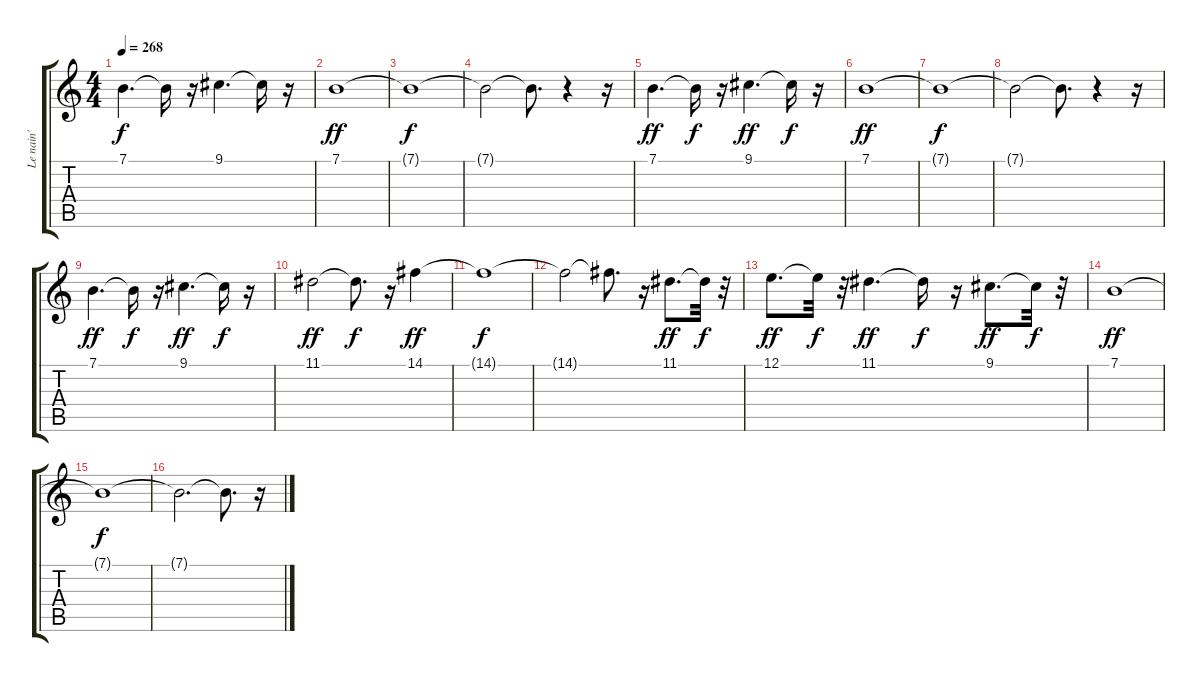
\track ("Le nain'" "Le nain'") {instrument trumpet}
\staff {score tabs}
\tuning (E4 B3 G3 D3 A2 E2) {hide}
\ts (4 4)
\tempo 268
\clef g2
\ks c
7.1.4{d dy f} 7.1{t}.16 r.16 9.1.4{d} 9.1{t}.16 r.16 |
7.1.1{dy ff} |
7.1{t}.1{dy f} |
7.1{t}.2 7.1{t}.8{d} r.4 r.16 |
7.1.4{d dy ff} 7.1{t}.16{dy f} r.16 9.1.4{d dy ff} 9.1{t}.16{dy f} r.16 |
7.1.1{dy ff} |
7.1{t}.1{dy f} |
7.1{t}.2 7.1{t}.8{d} r.4 r.16 |
7.1.4{d dy ff} 7.1{t}.16{dy f} r.16 9.1.4{d dy ff} 9.1{t}.16{dy f} r.16 |
11.1.2{dy ff} 11.1{t}.8{d dy f} r.16 14.1.4{dy ff} |
14.1{t}.1{dy f} |
14.1{t}.2 14.1{t}.8{d} r.16 11.1.8{d dy ff} 11.1{t}.32{dy f} r.32 |
12.1.8{d dy ff} 12.1{t}.32{dy f} r.32 11.1.4{d dy ff} 11.1{t}.16{dy f} r.16 9.1.8{d dy ff} 9.1{t}.32{dy f} r.32 |
7.1.1{dy ff} |
7.1{t}.1{dy f} |
7.1{t}.2{d} 7.1{t}.8{d} r.16
